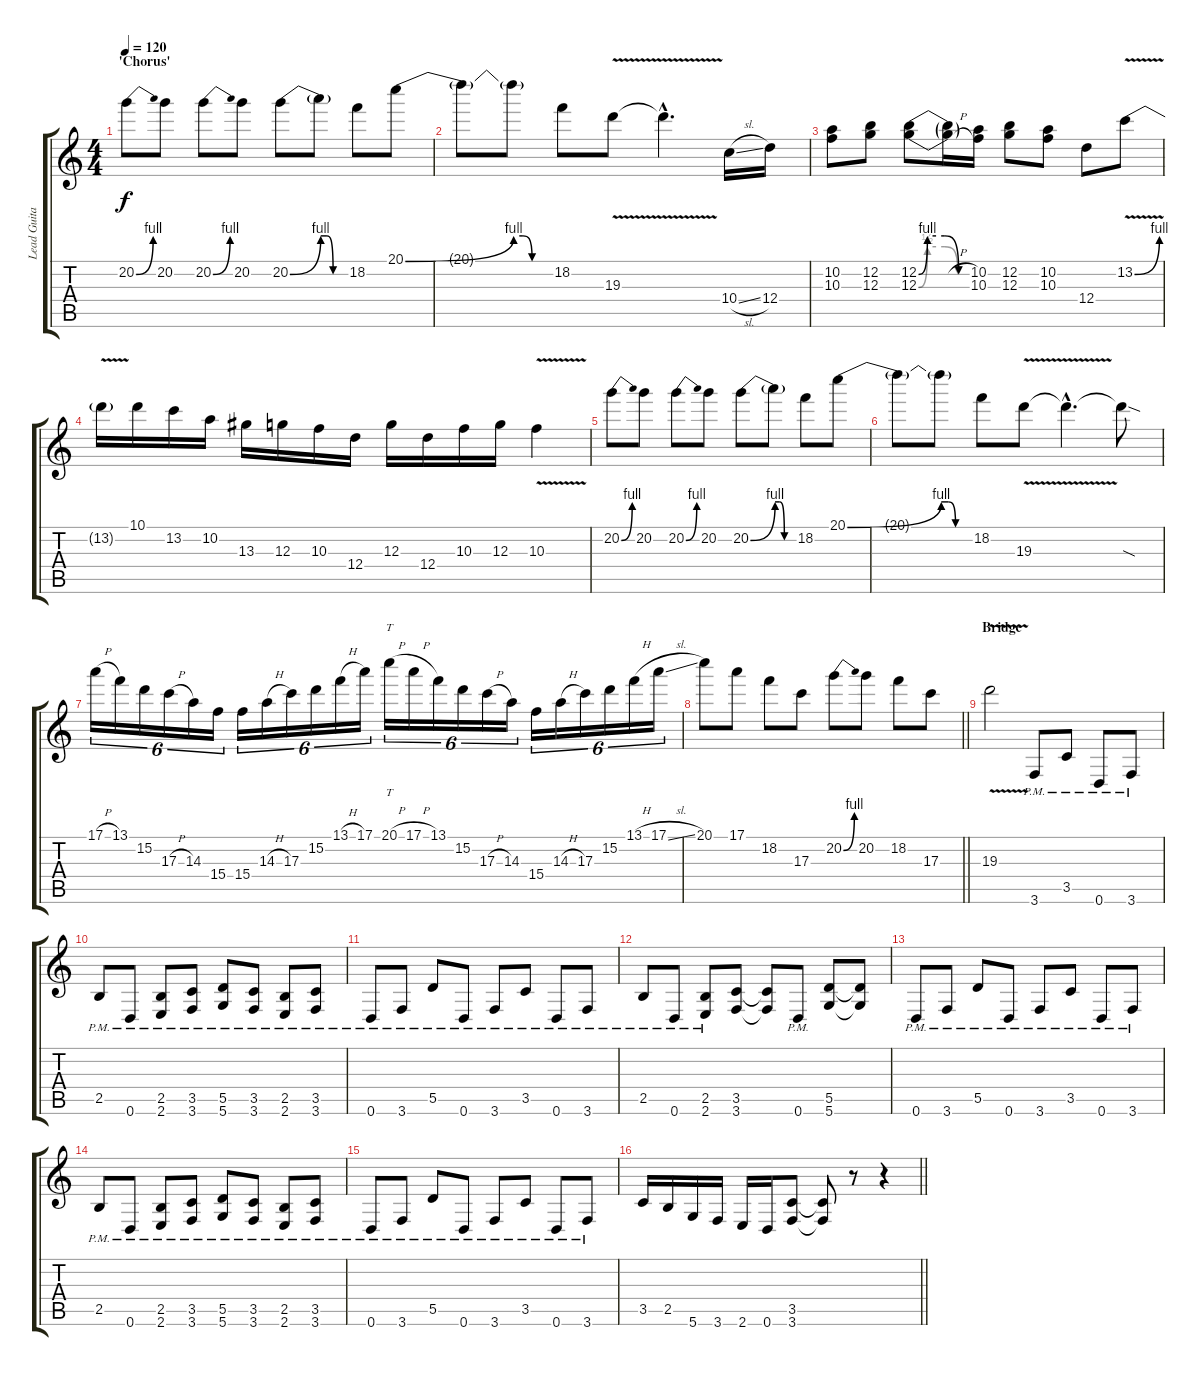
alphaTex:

\track ("Lead Guitar" "Lead Guita") {instrument distortionguitar}
\staff {score tabs}
\tuning (E4 B3 G3 D3 A2 D2) {hide}
\ts (4 4)
\section ("" "'Chorus'")
\tempo 120
\clef g2
\ks c
20.2{be (bend 0 0 60 4)}.8{dy f} 20.2.8 20.2{be (bend 0 0 60 4)}.8 20.2.8 20.2{be (bend 0 0 60 4)}.8 20.2{be (custom 0 4 15 4 30 0 60 0) t}.8 18.2.8 20.1{be (bend 0 0 60 4)}.8 |
20.1{t}.8 20.1{be (custom 0 4 15 4 30 0 60 0) t}.8 18.2.8 19.3{v}.8 19.3{hac t}.4{d} 10.4{sl}.16 12.4.16 |
(10.2 10.3).8 (12.2 12.3).8 (12.2{be (custom 0 0 10 4 20 4 30 4 46 0 60 0)} 12.3{be (custom 0 0 10 2 20 2 30 2 45 0 60 0)}).8 (12.2{h t} 12.3{h t}).16 (10.2 10.3).16 (12.2 12.3).8 (10.2 10.3).8 12.4.8 13.2{be (bend 0 0 60 4) v}.8 |
13.2{t}.16 10.1.16 13.2.16 10.2.16 13.3.16 12.3.16 10.3.16 12.4.16 12.3.16 12.4.16 10.3.16 12.3.16 10.3{v}.4 |
20.2{be (bend 0 0 60 4)}.8 20.2.8 20.2{be (bend 0 0 60 4)}.8 20.2.8 20.2{be (bend 0 0 60 4)}.8 20.2{be (custom 0 4 15 4 30 0 60 0) t}.8 18.2.8 20.1{be (bend 0 0 60 4)}.8 |
20.1{t}.8 20.1{be (custom 0 4 15 4 30 0 60 0) t}.8 18.2.8 19.3{v}.8 19.3{hac t}.4{d} 19.3{sod t}.8 |
17.1{h}.16{tu (6 4)} 13.1.16{tu (6 4)} 15.2.16{tu (6 4)} 17.3{h}.16{tu (6 4)} 14.3.16{tu (6 4)} 15.4.16{tu (6 4)} 15.4.16{tu (6 4)} 14.3{h}.16{tu (6 4)} 17.3.16{tu (6 4)} 15.2.16{tu (6 4)} 13.1{h}.16{tu (6 4)} 17.1.16{tu (6 4)} 20.1{h}.16{tt tu (6 4)} 17.1{h}.16{tu (6 4)} 13.1.16{tu (6 4)} 15.2.16{tu (6 4)} 17.3{h}.16{tu (6 4)} 14.3.16{tu (6 4)} 15.4.16{tu (6 4)} 14.3{h}.16{tu (6 4)} 17.3.16{tu (6 4)} 15.2.16{tu (6 4)} 13.1{h}.16{tu (6 4)} 17.1{sl}.16{tu (6 4)} |
\barLineRight lightlight
20.1.8 17.1.8 18.2.8 17.3.8 20.2{be (bend 0 0 60 4)}.8 20.2.8 18.2.8 17.3.8 |
\section ("" "Bridge")
19.3{v}.2 3.6{pm}.8 3.5{pm}.8 0.6{pm}.8 3.6{pm}.8 |
2.5{pm}.8 0.6{pm}.8 (2.5{pm} 2.6{pm}).8 (3.5{pm} 3.6{pm}).8 (5.5{pm} 5.6{pm}).8 (3.5{pm} 3.6{pm}).8 (2.5{pm} 2.6{pm}).8 (3.5{pm} 3.6{pm}).8 |
0.6{pm}.8 3.6{pm}.8 5.5{pm}.8 0.6{pm}.8 3.6{pm}.8 3.5{pm}.8 0.6{pm}.8 3.6{pm}.8 |
2.5{pm}.8 0.6{pm}.8 (2.5{pm} 2.6{pm}).8 (3.5 3.6).8 (3.5{t} 3.6{t}).8 0.6{pm}.8 (5.5 5.6).8 (5.5{t} 5.6{t}).8 |
0.6{pm}.8 3.6{pm}.8 5.5{pm}.8 0.6{pm}.8 3.6{pm}.8 3.5{pm}.8 0.6{pm}.8 3.6{pm}.8 |
2.5{pm}.8 0.6{pm}.8 (2.5{pm} 2.6{pm}).8 (3.5{pm} 3.6{pm}).8 (5.5{pm} 5.6{pm}).8 (3.5{pm} 3.6{pm}).8 (2.5{pm} 2.6{pm}).8 (3.5{pm} 3.6{pm}).8 |
0.6{pm}.8 3.6{pm}.8 5.5{pm}.8 0.6{pm}.8 3.6{pm}.8 3.5{pm}.8 0.6{pm}.8 3.6{pm}.8 |
\barLineRight lightlight
3.5.16 2.5.16 5.6.16 3.6.16 2.6.16 0.6.16 (3.5 3.6).8 (3.5{t} 3.6{t}).8 r.8 r.4
